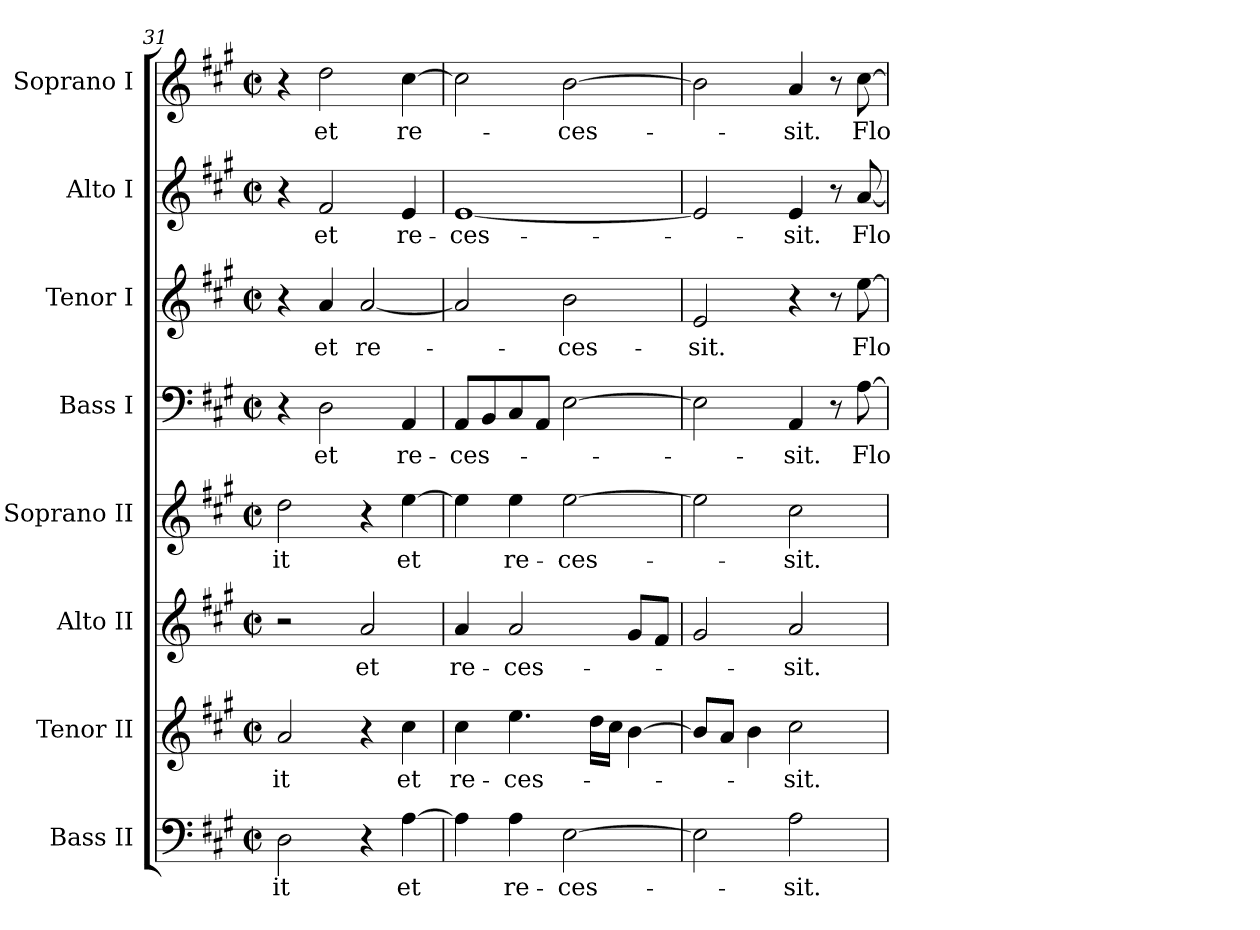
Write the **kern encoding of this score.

**kern	**text	**kern	**text	**kern	**text	**kern	**text	**kern	**text	**kern	**text	**kern	**text	**kern	**text
*part8	*part8	*part7	*part7	*part6	*part6	*part5	*part5	*part4	*part4	*part3	*part3	*part2	*part2	*part1	*part1
*staff8	*staff8	*staff7	*staff7	*staff6	*staff6	*staff5	*staff5	*staff4	*staff4	*staff3	*staff3	*staff2	*staff2	*staff1	*staff1
*I"Bass II	*	*I"Tenor II	*	*I"Alto II	*	*I"Soprano II	*	*I"Bass I	*	*I"Tenor I	*	*I"Alto I	*	*I"Soprano I	*
*I'B. II	*	*I'T. II	*	*I'A. II	*	*	*	*I'B. I	*	*I'T. I	*	*I'A. I	*	*	*
!!LO:PB:g=z
*clefF4	*	*clefG2	*	*clefG2	*	*clefG2	*	*clefF4	*	*clefG2	*	*clefG2	*	*clefG2	*
*	*	*ITrd7c12	*	*	*	*	*	*	*	*ITrd7c12	*	*	*	*	*
*k[f#c#g#]	*	*k[f#c#g#]	*	*k[f#c#g#]	*	*k[f#c#g#]	*	*k[f#c#g#]	*	*k[f#c#g#]	*	*k[f#c#g#]	*	*k[f#c#g#]	*
*A:	*	*A:	*	*A:	*	*A:	*	*A:	*	*A:	*	*A:	*	*A:	*
*M2/2	*	*M2/2	*	*M2/2	*	*M2/2	*	*M2/2	*	*M2/2	*	*M2/2	*	*M2/2	*
*met(c|)	*	*met(c|)	*	*met(c|)	*	*met(c|)	*	*met(c|)	*	*met(c|)	*	*met(c|)	*	*met(c|)	*
=31	=31	=31	=31	=31	=31	=31	=31	=31	=31	=31	=31	=31	=31	=31	=31
!	!LO:LY:b:color=#000000	!	!	!	!	!	!	!	!	!	!	!	!	!	!
!	!	!	!LO:LY:b:color=#000000	!	!	!	!	!	!	!	!	!	!	!	!
!	!	!	!	!	!	!	!LO:LY:b:color=#000000	!	!	!	!	!	!	!	!
2Di\	-it	2Ai/	-it	2r	.	2ddi\	-it	4r	.	4r	.	4r	.	4r	.
!	!	!	!	!	!	!	!	!	!LO:LY:b:color=#000000	!	!	!	!	!	!
!	!	!	!	!	!	!	!	!	!	!	!LO:LY:b:color=#000000	!	!	!	!
!	!	!	!	!	!	!	!	!	!	!	!	!	!LO:LY:b:color=#000000	!	!
!	!	!	!	!	!	!	!	!	!	!	!	!	!	!	!LO:LY:b:color=#000000
.	.	.	.	.	.	.	.	2Di\	et	4Ai/	et	2f#i/	et	2ddi\	et
!	!	!	!	!	!LO:LY:b:color=#000000	!	!	!	!	!	!	!	!	!	!
!	!	!	!	!	!	!	!	!	!	!	!LO:LY:b:color=#000000	!	!	!	!
4r	.	4r	.	2ai/	et	4r	.	.	.	[<2Ai/	re-	.	.	.	.
!	!LO:LY:b:color=#000000	!	!	!	!	!	!	!	!	!	!	!	!	!	!
!	!	!	!LO:LY:b:color=#000000	!	!	!	!	!	!	!	!	!	!	!	!
!	!	!	!	!	!	!	!LO:LY:b:color=#000000	!	!	!	!	!	!	!	!
!	!	!	!	!	!	!	!	!	!LO:LY:b:color=#000000	!	!	!	!	!	!
!	!	!	!	!	!	!	!	!	!	!	!	!	!LO:LY:b:color=#000000	!	!
!	!	!	!	!	!	!	!	!	!	!	!	!	!	!	!LO:LY:b:color=#000000
[>4Ai\	et	4c#i\	et	.	.	[>4eei\	et	4AAi/	re-	.	.	4ei/	re-	[>4cc#i\	re-
=32	=32	=32	=32	=32	=32	=32	=32	=32	=32	=32	=32	=32	=32	=32	=32
!	!	!	!LO:LY:b:color=#000000	!	!	!	!	!	!	!	!	!	!	!	!
!	!	!	!	!	!LO:LY:b:color=#000000	!	!	!	!	!	!	!	!	!	!
!	!	!	!	!	!	!	!	!	!LO:LY:b:color=#000000	!	!	!	!	!	!
!	!	!	!	!	!	!	!	!	!	!	!	!	!LO:LY:b:color=#000000	!	!
4Ai\]	.	4c#i\	re-	4ai/	re-	4eei\]	.	8AAi/L	-ces-	2Ai/]	.	[<1ei	-ces-	2cc#i\]	.
.	.	.	.	.	.	.	.	8BBi/	.	.	.	.	.	.	.
!	!LO:LY:b:color=#000000	!	!	!	!	!	!	!	!	!	!	!	!	!	!
!	!	!	!LO:LY:b:color=#000000	!	!	!	!	!	!	!	!	!	!	!	!
!	!	!	!	!	!LO:LY:b:color=#000000	!	!	!	!	!	!	!	!	!	!
!	!	!	!	!	!	!	!LO:LY:b:color=#000000	!	!	!	!	!	!	!	!
4Ai\	re-	4.ei\	-ces-	2ai/	-ces-	4eei\	re-	8C#i/	.	.	.	.	.	.	.
.	.	.	.	.	.	.	.	8AAi/J	.	.	.	.	.	.	.
!	!LO:LY:b:color=#000000	!	!	!	!	!	!	!	!	!	!	!	!	!	!
!	!	!	!	!	!	!	!LO:LY:b:color=#000000	!	!	!	!	!	!	!	!
!	!	!	!	!	!	!	!	!	!	!	!LO:LY:b:color=#000000	!	!	!	!
!	!	!	!	!	!	!	!	!	!	!	!	!	!	!	!LO:LY:b:color=#000000
[>2Ei\	-ces-	.	.	.	.	[>2eei\	-ces-	[>2Ei\	.	2Bi\	-ces-	.	.	[>2bi\	-ces-
.	.	16di\LL	.	.	.	.	.	.	.	.	.	.	.	.	.
.	.	16c#i\JJ	.	.	.	.	.	.	.	.	.	.	.	.	.
.	.	[>4Bi\	.	8g#i/L	.	.	.	.	.	.	.	.	.	.	.
.	.	.	.	8f#i/J	.	.	.	.	.	.	.	.	.	.	.
=33	=33	=33	=33	=33	=33	=33	=33	=33	=33	=33	=33	=33	=33	=33	=33
!	!	!	!	!	!	!	!	!	!	!	!LO:LY:b:color=#000000	!	!	!	!
2Ei\]	.	8Bi/L]	.	2g#i/	.	2eei\]	.	2Ei\]	.	2Ei/	-sit.	2ei/]	.	2bi\]	.
.	.	8Ai/J	.	.	.	.	.	.	.	.	.	.	.	.	.
.	.	4Bi\	.	.	.	.	.	.	.	.	.	.	.	.	.
!	!LO:LY:b:color=#000000	!	!	!	!	!	!	!	!	!	!	!	!	!	!
!	!	!	!LO:LY:b:color=#000000	!	!	!	!	!	!	!	!	!	!	!	!
!	!	!	!	!	!LO:LY:b:color=#000000	!	!	!	!	!	!	!	!	!	!
!	!	!	!	!	!	!	!LO:LY:b:color=#000000	!	!	!	!	!	!	!	!
!	!	!	!	!	!	!	!	!	!LO:LY:b:color=#000000	!	!	!	!	!	!
!	!	!	!	!	!	!	!	!	!	!	!	!	!LO:LY:b:color=#000000	!	!
!	!	!	!	!	!	!	!	!	!	!	!	!	!	!	!LO:LY:b:color=#000000
2Ai\	-sit.	2c#i\	-sit.	2ai/	-sit.	2cc#i\	-sit.	4AAi/	-sit.	4r	.	4ei/	-sit.	4ai/	-sit.
.	.	.	.	.	.	.	.	8r	.	8r	.	8r	.	8r	.
!	!	!	!	!	!	!	!	!	!LO:LY:b:color=#000000	!	!	!	!	!	!
!	!	!	!	!	!	!	!	!	!	!	!LO:LY:b:color=#000000	!	!	!	!
!	!	!	!	!	!	!	!	!	!	!	!	!	!LO:LY:b:color=#000000	!	!
!	!	!	!	!	!	!	!	!	!	!	!	!	!	!	!LO:LY:b:color=#000000
.	.	.	.	.	.	.	.	[>8Ai\	Flo-	[>8ei\	Flo-	[<8ai/	Flo-	[>8cc#i\	Flo-
=	=	=	=	=	=	=	=	=	=	=	=	=	=	=	=
*-	*-	*-	*-	*-	*-	*-	*-	*-	*-	*-	*-	*-	*-	*-	*-
